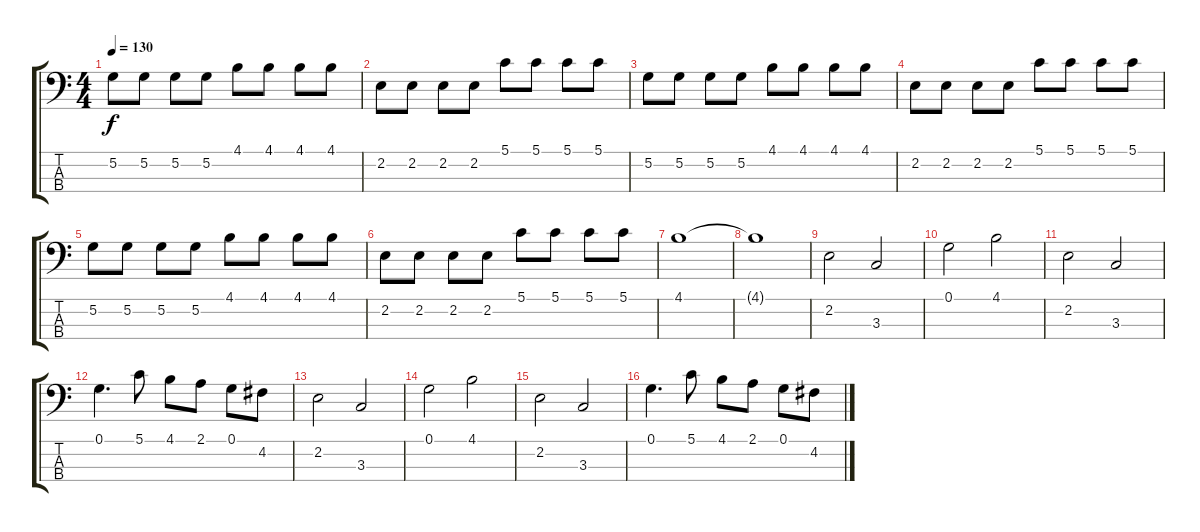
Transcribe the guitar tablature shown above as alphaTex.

\track "" {instrument electricbassfinger}
\staff {score tabs}
\tuning (G2 D2 A1 E1) {hide}
\ts (4 4)
\tempo 130
\clef f4
\ks c
5.2.8{dy f} 5.2.8 5.2.8 5.2.8 4.1.8 4.1.8 4.1.8 4.1.8 |
2.2.8 2.2.8 2.2.8 2.2.8 5.1.8 5.1.8 5.1.8 5.1.8 |
5.2.8 5.2.8 5.2.8 5.2.8 4.1.8 4.1.8 4.1.8 4.1.8 |
2.2.8 2.2.8 2.2.8 2.2.8 5.1.8 5.1.8 5.1.8 5.1.8 |
5.2.8 5.2.8 5.2.8 5.2.8 4.1.8 4.1.8 4.1.8 4.1.8 |
2.2.8 2.2.8 2.2.8 2.2.8 5.1.8 5.1.8 5.1.8 5.1.8 |
4.1.1 |
4.1{t}.1 |
2.2.2 3.3.2 |
0.1.2 4.1.2 |
2.2.2 3.3.2 |
0.1.4{d} 5.1.8 4.1.8 2.1.8 0.1.8 4.2.8 |
2.2.2 3.3.2 |
0.1.2 4.1.2 |
2.2.2 3.3.2 |
0.1.4{d} 5.1.8 4.1.8 2.1.8 0.1.8 4.2.8
